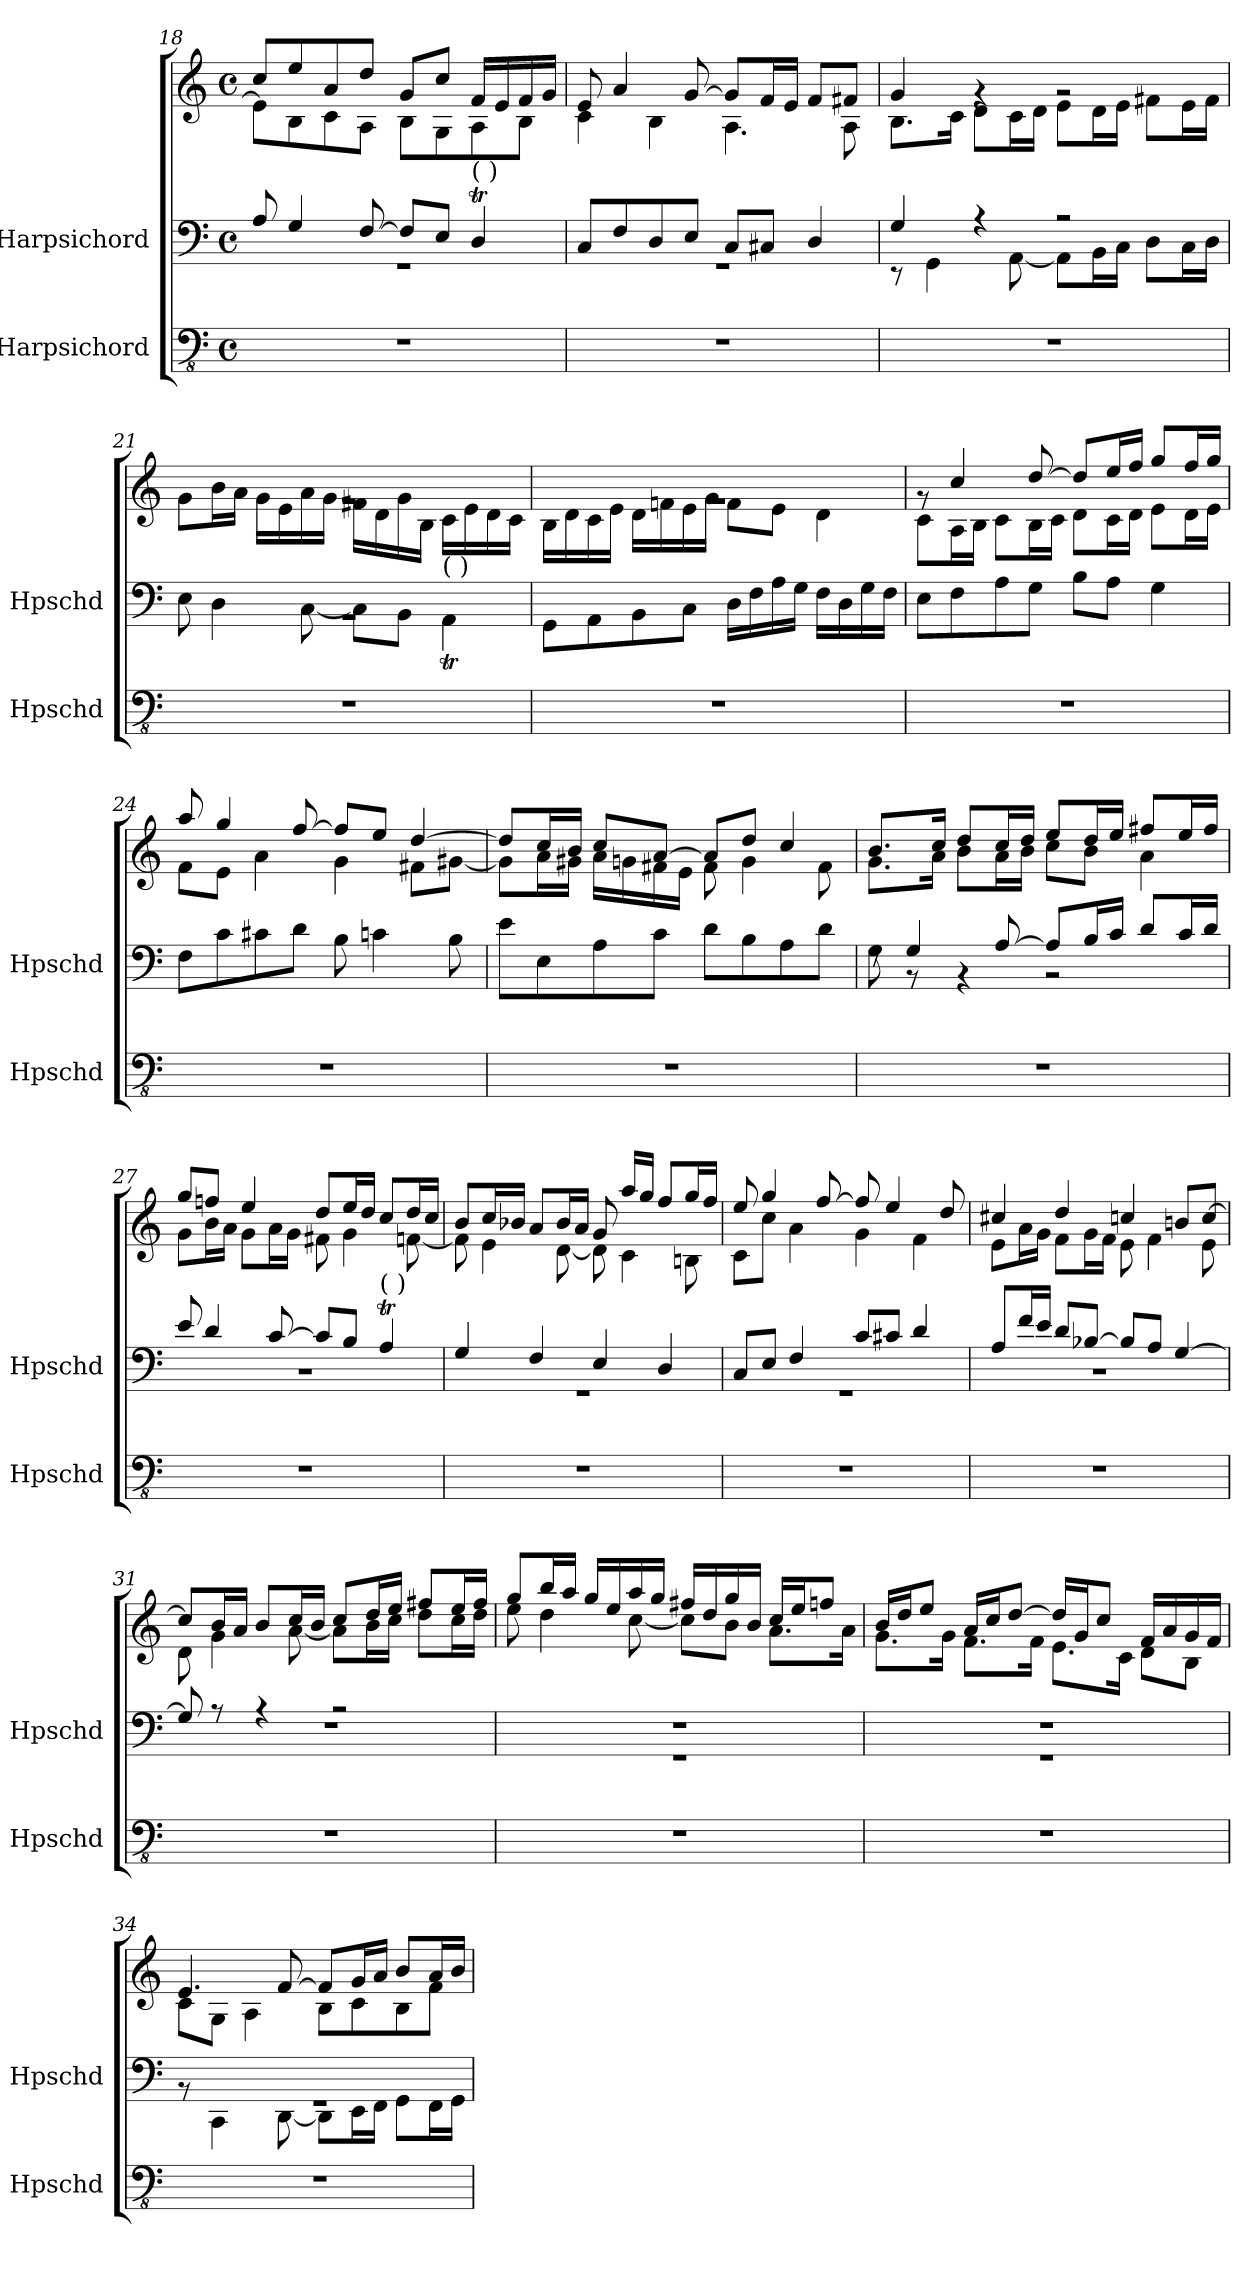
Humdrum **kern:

**kern	**kern	**kern
*part2	*part1	*part1
*staff3	*staff2	*staff1
*I"Harpsichord	*I"Harpsichord	*
*I'Hpschd	*I'Hpschd	*
!!LO:LB:g=z
*clefFv4	*clefF4	*clefG2
*k[]	*k[]	*k[]
*M4/4	*M4/4	*M4/4
*met(c)	*met(c)	*met(c)
=18	=18	=18
*	*^	*^
1r	8A/	1r	8cc/L	8e\L]
.	4G/	.	8ee/	8B\
.	.	.	8a/	8c\
.	[8F/	.	8dd/J	8A\J
.	8F/L]	.	8g/L	8B\L
.	8E/J	.	8cc/J	8G\
!	!LO:TX:a:t=(    )	!	!	!
.	4DT/	.	16f/LL	8A\
.	.	.	16e/	.
.	.	.	16f/	8B\J
.	.	.	16g/JJ	.
=19	=19	=19	=19	=19
1r	8C/L	1r	8e/	4c\
.	8F/	.	4a/	.
.	8D/	.	.	4B\
.	8E/J	.	[8g/	.
.	8C/L	.	8g/L]	4.A\
.	8C#X/J	.	16f/L	.
.	.	.	16e/JJ	.
.	4D/	.	8f/L	.
.	.	.	8f#X/J	8A\
=20	=20	=20	=20	=20
1r	4G/	8r	4g/	8.B\L
.	.	4GG\	.	.
.	.	.	.	16c\Jk
.	4r	.	4rg	8d\L
.	.	[8AA\	.	16c\L
.	.	.	.	16d\JJ
.	2r	8AA\L]	2rg	8e\L
.	.	16BB\L	.	16d\L
.	.	16C\JJ	.	16e\JJ
.	.	8D\L	.	8f#X\L
.	.	16C\L	.	16e\L
.	.	16D\JJ	.	16f#\JJ
=21	=21	=21	=21	=21
1r	1rBB	8E\	1rg	8g\L
.	.	4D\	.	16b\L
.	.	.	.	16a\JJ
.	.	.	.	16g\LL
.	.	.	.	16e\
.	.	[8C\	.	16a\
.	.	.	.	16g\JJ
.	.	8C\L]	.	16f#X\LL
.	.	.	.	16d\
.	.	8BB\J	.	16g\
.	.	.	.	16B\JJ
!	!	!LO:TX:a:t=(    )	!	!
.	.	4AAT\	.	16c\LL
.	.	.	.	16e\
.	.	.	.	16d\
.	.	.	.	16c\JJ
*	*v	*v	*	*
!!LO:LB:g=z	!!
=22	=22	=22	=22
1r	8GG\L	1rg	16B\LL
.	.	.	16d\
.	8AA\	.	16c\
.	.	.	16e\JJ
.	8BB\	.	16d\LL
.	.	.	16fn\
.	8C\J	.	16e\
.	.	.	16g\JJ
.	16D\LL	.	8f\L
.	16F\	.	.
.	16A\	.	8e\J
.	16G\JJ	.	.
.	16F\LL	.	4d\
.	16D\	.	.
.	16G\	.	.
.	16F\JJ	.	.
=23	=23	=23	=23
1r	8E\L	8rg	8c\L
.	8F\	4cc/	16A\L
.	.	.	16B\JJ
.	8A\	.	8c\L
.	8G\J	[8dd/	16B\L
.	.	.	16c\JJ
.	8B\L	8dd/L]	8d\L
.	8A\J	16ee/L	16c\L
.	.	16ff/JJ	16d\JJ
.	4G\	8gg/L	8e\L
.	.	16ff/L	16d\L
.	.	16gg/JJ	16e\JJ
=24	=24	=24	=24
1r	8F\L	8aa/	8f\L
.	8c\	4gg/	8e\J
.	8c#X\	.	4a\
.	8d\J	[8ff/	.
.	8B\	8ff/L]	4g\
.	4cn\	8ee/J	.
.	.	[4dd/	8f#X\L
.	8B\	.	[8g#X\J
=25	=25	=25	=25
1r	8e\L	8dd/L]	8g#\L]
.	8E\	16cc/L	16a\L
.	.	16b/JJ	16g#X\JJ
.	8A\	8cc/L	16a\LL
.	.	.	16gn\
.	8c\J	[8a/J	16f#X\
.	.	.	16e\JJ
.	8d\L	8a/L]	8f#\
.	8B\	8dd/J	4g\
.	8A\	4cc/	.
.	8d\J	.	8f#\
!!LO:PB:g=z	!!
=26	=26	=26	=26
*	*^	*	*
1r	8rF	8G\	8.b/L	8.g\L
.	4G/	8r	.	.
.	.	.	16cc/Jk	16a\Jk
.	.	4r	8dd/L	8b\L
.	[8A/	.	16cc/L	16a\L
.	.	.	16dd/JJ	16b\JJ
.	8A/L]	2r	8ee/L	8cc\L
.	16B/L	.	16dd/L	8b\J
.	16c/JJ	.	16ee/JJ	.
.	8d/L	.	8ff#X/L	4a\
.	16c/L	.	16ee/L	.
.	16d/JJ	.	16ff#/JJ	.
=27	=27	=27	=27	=27
1r	8e/	1r	8gg/L	8g\L
.	4d/	.	8ffn/J	16b\L
.	.	.	.	16a\JJ
.	.	.	4ee/	8g\L
.	[8c/	.	.	16a\L
.	.	.	.	16g\JJ
.	8c/L]	.	8dd/L	8f#X\
.	8B/J	.	16ee/L	4g\
.	.	.	16dd/JJ	.
!	!LO:TX:a:t=(    )	!	!	!
.	4AT/	.	8cc/L	.
.	.	.	16dd/L	[8fn\
.	.	.	16cc/JJ	.
=28	=28	=28	=28	=28
1r	4G/	1r	8b/L	8f\]
.	.	.	16cc/L	4e\
.	.	.	16b-X/JJ	.
.	4F/	.	8a/L	.
.	.	.	16b-/L	[8d\
.	.	.	16a/JJ	.
.	4E/	.	8g/	8d\]
.	.	.	16aa/LL	4c\
.	.	.	16gg/JJ	.
.	4D/	.	8ff/L	.
.	.	.	16gg/L	8Bn\
.	.	.	16ff/JJ	.
=29	=29	=29	=29	=29
1r	8C/L	1r	8ee/	8c\L
.	8E/J	.	4gg/	8cc\J
.	4F/	.	.	4a\
.	.	.	[8ff/	.
.	8c/L	.	8ff/]	4g\
.	8c#X/J	.	4ee/	.
.	4d/	.	.	4f\
.	.	.	8dd/	.
!!LO:LB:g=z	!!
=30	=30	=30	=30	=30
1r	8A/L	1r	4cc#X/	8e\L
.	16f/L	.	.	16a\L
.	16e/JJ	.	.	16g\JJ
.	8d/L	.	4dd/	8f\L
.	[8B-X/J	.	.	16g\L
.	.	.	.	16f\JJ
.	8B-/L]	.	4ccn/	8e\
.	8A/J	.	.	4f\
.	[4G/	.	8bn/L	.
.	.	.	[8cc/J	8e\
=31	=31	=31	=31	=31
1r	8G/]	1rF	8cc/L]	8d\
.	8r	.	16b/L	4g\
.	.	.	16a/JJ	.
.	4r	.	8b/L	.
.	.	.	16cc/L	[8a\
.	.	.	16b/JJ	.
.	2r	.	8cc/L	8a\L]
.	.	.	16dd/L	16b\L
.	.	.	16ee/JJ	16cc\JJ
.	.	.	8ff#X/L	8dd\L
.	.	.	16ee/L	16cc\L
.	.	.	16ff#/JJ	16dd\JJ
=32	=32	=32	=32	=32
1r	1rGG	1rF	8gg/L	8ee\
.	.	.	16bb/L	4dd\
.	.	.	16aa/JJ	.
.	.	.	16gg/LL	.
.	.	.	16ee/	.
.	.	.	16aa/	[8cc\
.	.	.	16gg/JJ	.
.	.	.	16ff#X/LL	8cc\L]
.	.	.	16dd/	.
.	.	.	16gg/	8b\J
.	.	.	16b/JJ	.
.	.	.	16cc/LL	8.a\L
.	.	.	16ee/J	.
.	.	.	8ffn/J	.
.	.	.	.	16a\Jk
=33	=33	=33	=33	=33
1r	1rGG	1rF	16b/LL	8.g\L
.	.	.	16dd/J	.
.	.	.	8ee/J	.
.	.	.	.	16g\Jk
.	.	.	16a/LL	8.f\L
.	.	.	16cc/J	.
.	.	.	[8dd/J	.
.	.	.	.	16f\Jk
.	.	.	16dd/LL]	8.e\L
.	.	.	16g/J	.
.	.	.	8cc/J	.
.	.	.	.	16c\Jk
.	.	.	16f/LL	8d\L
.	.	.	16a/	.
.	.	.	16g/	8B\J
.	.	.	16f/JJ	.
!!LO:LB:g=z	!!
=34	=34	=34	=34	=34
1r	1rGG	8rBB	4.e/	8c\L
.	.	4CC\	.	8G\J
.	.	.	.	4A\
.	.	[8DD\	[8f/	.
.	.	8DD\L]	8f/L]	8B\L
.	.	16EE\L	16g/L	8c\
.	.	16FF\JJ	16a/JJ	.
.	.	8GG\L	8b/L	8B\
.	.	16FF\L	16a/L	8f\J
.	.	16GG\JJ	16b/JJ	.
*	*v	*v	*	*
*	*	*v	*v
=	=	=
*-	*-	*-
